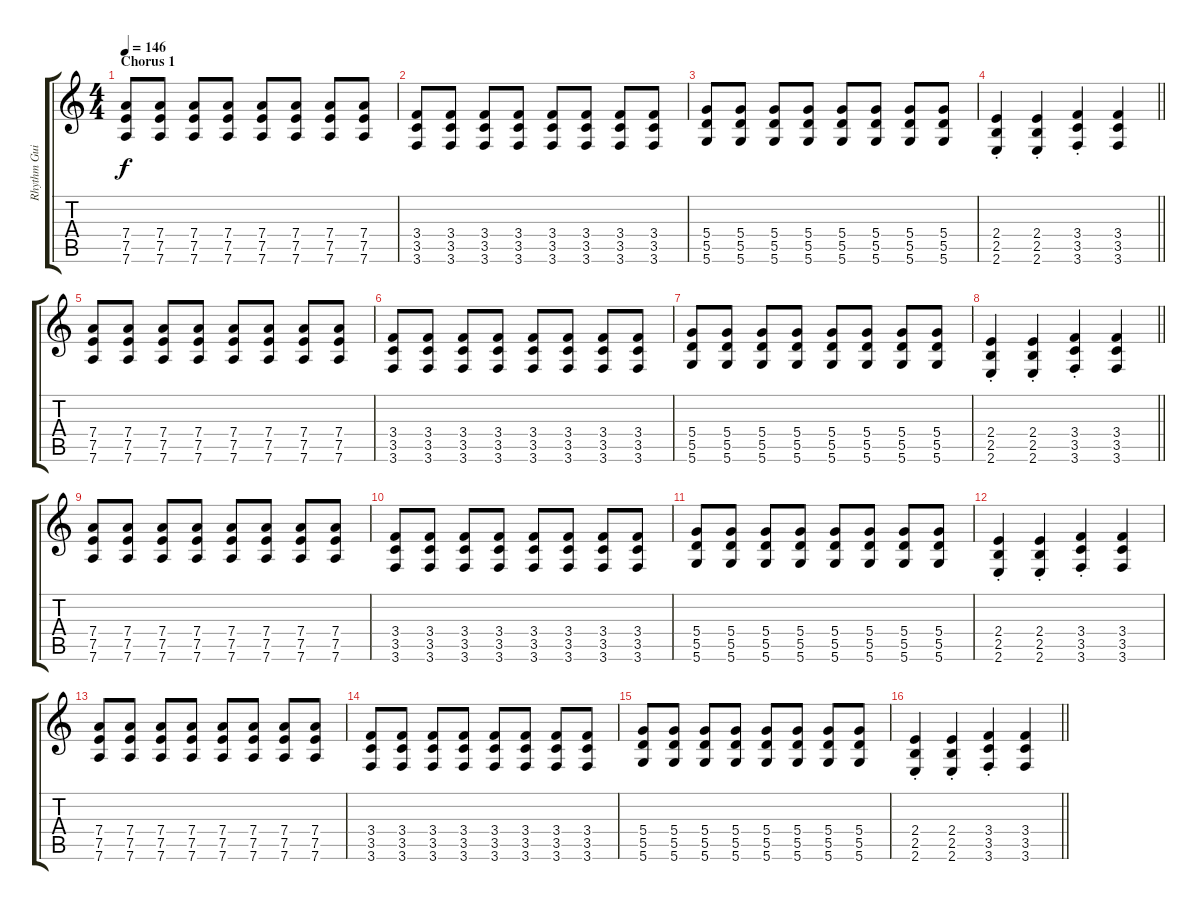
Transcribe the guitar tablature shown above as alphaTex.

\track ("Rhythm Guitar" "Rhythm Gui") {instrument overdrivenguitar}
\staff {score tabs}
\tuning (E4 B3 G3 D3 A2 D2) {hide}
\ts (4 4)
\section ("" "Chorus 1")
\tempo 146
\clef g2
\ks c
(7.4 7.5 7.6).8{dy f} (7.4 7.5 7.6).8 (7.4 7.5 7.6).8 (7.4 7.5 7.6).8 (7.4 7.5 7.6).8 (7.4 7.5 7.6).8 (7.4 7.5 7.6).8 (7.4 7.5 7.6).8 |
(3.4 3.5 3.6).8 (3.4 3.5 3.6).8 (3.4 3.5 3.6).8 (3.4 3.5 3.6).8 (3.4 3.5 3.6).8 (3.4 3.5 3.6).8 (3.4 3.5 3.6).8 (3.4 3.5 3.6).8 |
(5.4 5.5 5.6).8 (5.4 5.5 5.6).8 (5.4 5.5 5.6).8 (5.4 5.5 5.6).8 (5.4 5.5 5.6).8 (5.4 5.5 5.6).8 (5.4 5.5 5.6).8 (5.4 5.5 5.6).8 |
\barLineRight lightlight
(2.4{st} 2.5{st} 2.6{st}).4 (2.4{st} 2.5{st} 2.6{st}).4 (3.4{st} 3.5{st} 3.6{st}).4 (3.4 3.5 3.6).4 |
(7.4 7.5 7.6).8 (7.4 7.5 7.6).8 (7.4 7.5 7.6).8 (7.4 7.5 7.6).8 (7.4 7.5 7.6).8 (7.4 7.5 7.6).8 (7.4 7.5 7.6).8 (7.4 7.5 7.6).8 |
(3.4 3.5 3.6).8 (3.4 3.5 3.6).8 (3.4 3.5 3.6).8 (3.4 3.5 3.6).8 (3.4 3.5 3.6).8 (3.4 3.5 3.6).8 (3.4 3.5 3.6).8 (3.4 3.5 3.6).8 |
(5.4 5.5 5.6).8 (5.4 5.5 5.6).8 (5.4 5.5 5.6).8 (5.4 5.5 5.6).8 (5.4 5.5 5.6).8 (5.4 5.5 5.6).8 (5.4 5.5 5.6).8 (5.4 5.5 5.6).8 |
\barLineRight lightlight
(2.4{st} 2.5{st} 2.6{st}).4 (2.4{st} 2.5{st} 2.6{st}).4 (3.4{st} 3.5{st} 3.6{st}).4 (3.4 3.5 3.6).4 |
(7.4 7.5 7.6).8 (7.4 7.5 7.6).8 (7.4 7.5 7.6).8 (7.4 7.5 7.6).8 (7.4 7.5 7.6).8 (7.4 7.5 7.6).8 (7.4 7.5 7.6).8 (7.4 7.5 7.6).8 |
(3.4 3.5 3.6).8 (3.4 3.5 3.6).8 (3.4 3.5 3.6).8 (3.4 3.5 3.6).8 (3.4 3.5 3.6).8 (3.4 3.5 3.6).8 (3.4 3.5 3.6).8 (3.4 3.5 3.6).8 |
(5.4 5.5 5.6).8 (5.4 5.5 5.6).8 (5.4 5.5 5.6).8 (5.4 5.5 5.6).8 (5.4 5.5 5.6).8 (5.4 5.5 5.6).8 (5.4 5.5 5.6).8 (5.4 5.5 5.6).8 |
(2.4{st} 2.5{st} 2.6{st}).4 (2.4{st} 2.5{st} 2.6{st}).4 (3.4{st} 3.5{st} 3.6{st}).4 (3.4 3.5 3.6).4 |
(7.4 7.5 7.6).8 (7.4 7.5 7.6).8 (7.4 7.5 7.6).8 (7.4 7.5 7.6).8 (7.4 7.5 7.6).8 (7.4 7.5 7.6).8 (7.4 7.5 7.6).8 (7.4 7.5 7.6).8 |
(3.4 3.5 3.6).8 (3.4 3.5 3.6).8 (3.4 3.5 3.6).8 (3.4 3.5 3.6).8 (3.4 3.5 3.6).8 (3.4 3.5 3.6).8 (3.4 3.5 3.6).8 (3.4 3.5 3.6).8 |
(5.4 5.5 5.6).8 (5.4 5.5 5.6).8 (5.4 5.5 5.6).8 (5.4 5.5 5.6).8 (5.4 5.5 5.6).8 (5.4 5.5 5.6).8 (5.4 5.5 5.6).8 (5.4 5.5 5.6).8 |
\barLineRight lightlight
(2.4{st} 2.5{st} 2.6{st}).4 (2.4{st} 2.5{st} 2.6{st}).4 (3.4{st} 3.5{st} 3.6{st}).4 (3.4 3.5 3.6).4
